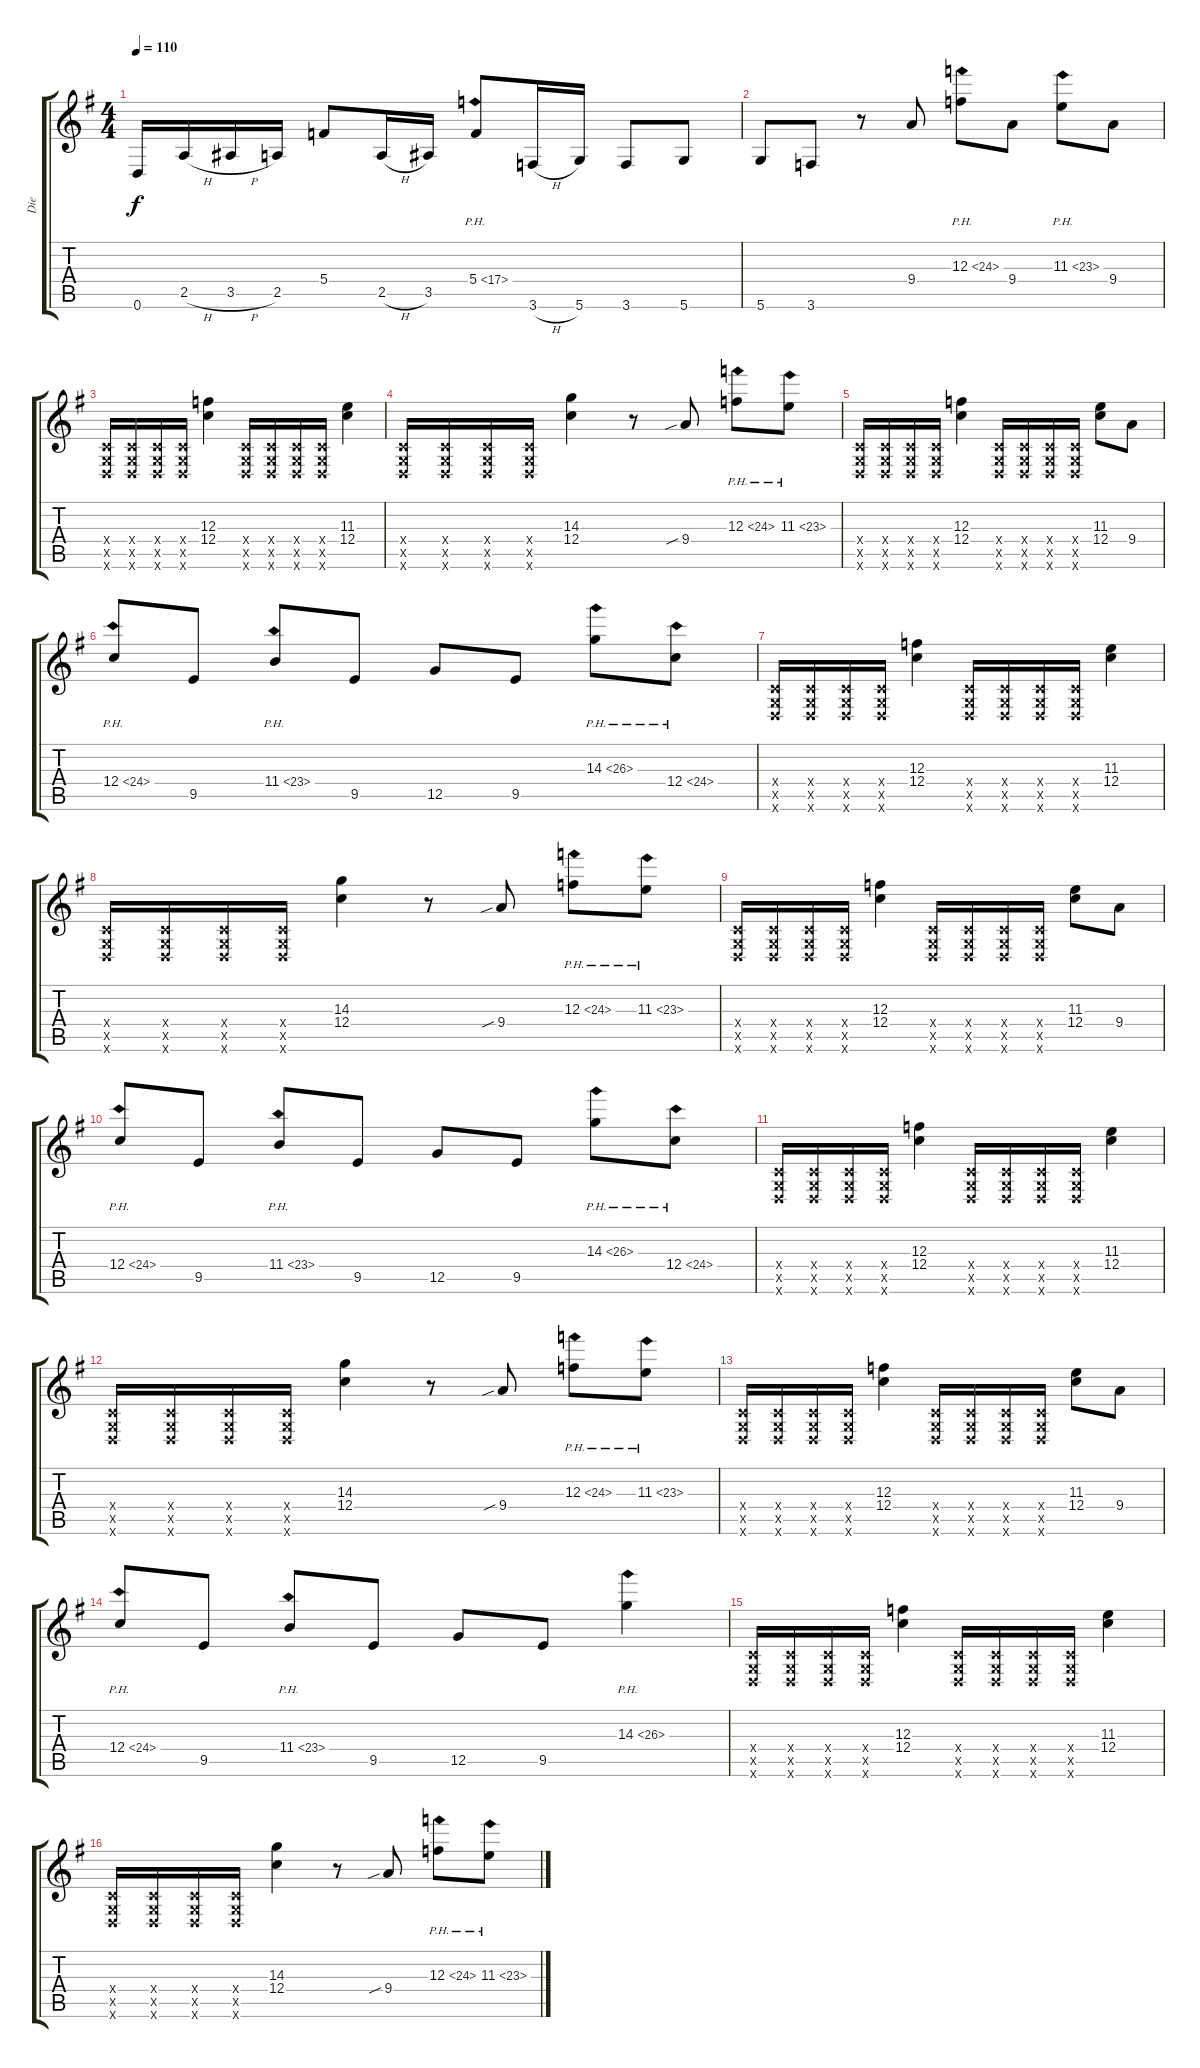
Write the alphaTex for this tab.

\track ("Die" "Die") {instrument electricguitarjazz}
\staff {score tabs}
\tuning (D4 A3 F3 C3 G2 D2) {hide}
\ts (4 4)
\tempo 110
\clef g2
\ks g
0.6.16{dy f} 2.5{h}.16 3.5{h}.16 2.5.16 5.4.8 2.5{h}.16 3.5.16 5.4{ph 12}.8 3.6{h}.16 5.6.16 3.6.8 5.6.8 |
5.6.8 3.6.8 r.8 9.4.8 12.3{ph 12}.8 9.4.8 11.3{ph 12}.8 9.4.8 |
(0.4{x} 0.5{x} 0.6{x}).16 (0.4{x} 0.5{x} 0.6{x}).16 (0.4{x} 0.5{x} 0.6{x}).16 (0.4{x} 0.5{x} 0.6{x}).16 (12.3 12.4).4 (0.4{x} 0.5{x} 0.6{x}).16 (0.4{x} 0.5{x} 0.6{x}).16 (0.4{x} 0.5{x} 0.6{x}).16 (0.4{x} 0.5{x} 0.6{x}).16 (11.3 12.4).4 |
(0.4{x} 0.5{x} 0.6{x}).16 (0.4{x} 0.5{x} 0.6{x}).16 (0.4{x} 0.5{x} 0.6{x}).16 (0.4{x} 0.5{x} 0.6{x}).16 (14.3 12.4).4 r.8 9.4{sib}.8 12.3{ph 12}.8 11.3{ph 12}.8 |
(0.4{x} 0.5{x} 0.6{x}).16 (0.4{x} 0.5{x} 0.6{x}).16 (0.4{x} 0.5{x} 0.6{x}).16 (0.4{x} 0.5{x} 0.6{x}).16 (12.3 12.4).4 (0.4{x} 0.5{x} 0.6{x}).16 (0.4{x} 0.5{x} 0.6{x}).16 (0.4{x} 0.5{x} 0.6{x}).16 (0.4{x} 0.5{x} 0.6{x}).16 (11.3 12.4).8 9.4.8 |
12.4{ph 12}.8 9.5.8 11.4{ph 12}.8 9.5.8 12.5.8 9.5.8 14.3{ph 12}.8 12.4{ph 12}.8 |
(0.4{x} 0.5{x} 0.6{x}).16 (0.4{x} 0.5{x} 0.6{x}).16 (0.4{x} 0.5{x} 0.6{x}).16 (0.4{x} 0.5{x} 0.6{x}).16 (12.3 12.4).4 (0.4{x} 0.5{x} 0.6{x}).16 (0.4{x} 0.5{x} 0.6{x}).16 (0.4{x} 0.5{x} 0.6{x}).16 (0.4{x} 0.5{x} 0.6{x}).16 (11.3 12.4).4 |
(0.4{x} 0.5{x} 0.6{x}).16 (0.4{x} 0.5{x} 0.6{x}).16 (0.4{x} 0.5{x} 0.6{x}).16 (0.4{x} 0.5{x} 0.6{x}).16 (14.3 12.4).4 r.8 9.4{sib}.8 12.3{ph 12}.8 11.3{ph 12}.8 |
(0.4{x} 0.5{x} 0.6{x}).16 (0.4{x} 0.5{x} 0.6{x}).16 (0.4{x} 0.5{x} 0.6{x}).16 (0.4{x} 0.5{x} 0.6{x}).16 (12.3 12.4).4 (0.4{x} 0.5{x} 0.6{x}).16 (0.4{x} 0.5{x} 0.6{x}).16 (0.4{x} 0.5{x} 0.6{x}).16 (0.4{x} 0.5{x} 0.6{x}).16 (11.3 12.4).8 9.4.8 |
12.4{ph 12}.8 9.5.8 11.4{ph 12}.8 9.5.8 12.5.8 9.5.8 14.3{ph 12}.8 12.4{ph 12}.8 |
(0.4{x} 0.5{x} 0.6{x}).16 (0.4{x} 0.5{x} 0.6{x}).16 (0.4{x} 0.5{x} 0.6{x}).16 (0.4{x} 0.5{x} 0.6{x}).16 (12.3 12.4).4 (0.4{x} 0.5{x} 0.6{x}).16 (0.4{x} 0.5{x} 0.6{x}).16 (0.4{x} 0.5{x} 0.6{x}).16 (0.4{x} 0.5{x} 0.6{x}).16 (11.3 12.4).4 |
(0.4{x} 0.5{x} 0.6{x}).16 (0.4{x} 0.5{x} 0.6{x}).16 (0.4{x} 0.5{x} 0.6{x}).16 (0.4{x} 0.5{x} 0.6{x}).16 (14.3 12.4).4 r.8 9.4{sib}.8 12.3{ph 12}.8 11.3{ph 12}.8 |
(0.4{x} 0.5{x} 0.6{x}).16 (0.4{x} 0.5{x} 0.6{x}).16 (0.4{x} 0.5{x} 0.6{x}).16 (0.4{x} 0.5{x} 0.6{x}).16 (12.3 12.4).4 (0.4{x} 0.5{x} 0.6{x}).16 (0.4{x} 0.5{x} 0.6{x}).16 (0.4{x} 0.5{x} 0.6{x}).16 (0.4{x} 0.5{x} 0.6{x}).16 (11.3 12.4).8 9.4.8 |
12.4{ph 12}.8 9.5.8 11.4{ph 12}.8 9.5.8 12.5.8 9.5.8 14.3{ph 12}.4 |
(0.4{x} 0.5{x} 0.6{x}).16 (0.4{x} 0.5{x} 0.6{x}).16 (0.4{x} 0.5{x} 0.6{x}).16 (0.4{x} 0.5{x} 0.6{x}).16 (12.3 12.4).4 (0.4{x} 0.5{x} 0.6{x}).16 (0.4{x} 0.5{x} 0.6{x}).16 (0.4{x} 0.5{x} 0.6{x}).16 (0.4{x} 0.5{x} 0.6{x}).16 (11.3 12.4).4 |
(0.4{x} 0.5{x} 0.6{x}).16 (0.4{x} 0.5{x} 0.6{x}).16 (0.4{x} 0.5{x} 0.6{x}).16 (0.4{x} 0.5{x} 0.6{x}).16 (14.3 12.4).4 r.8 9.4{sib}.8 12.3{ph 12}.8 11.3{ph 12}.8
